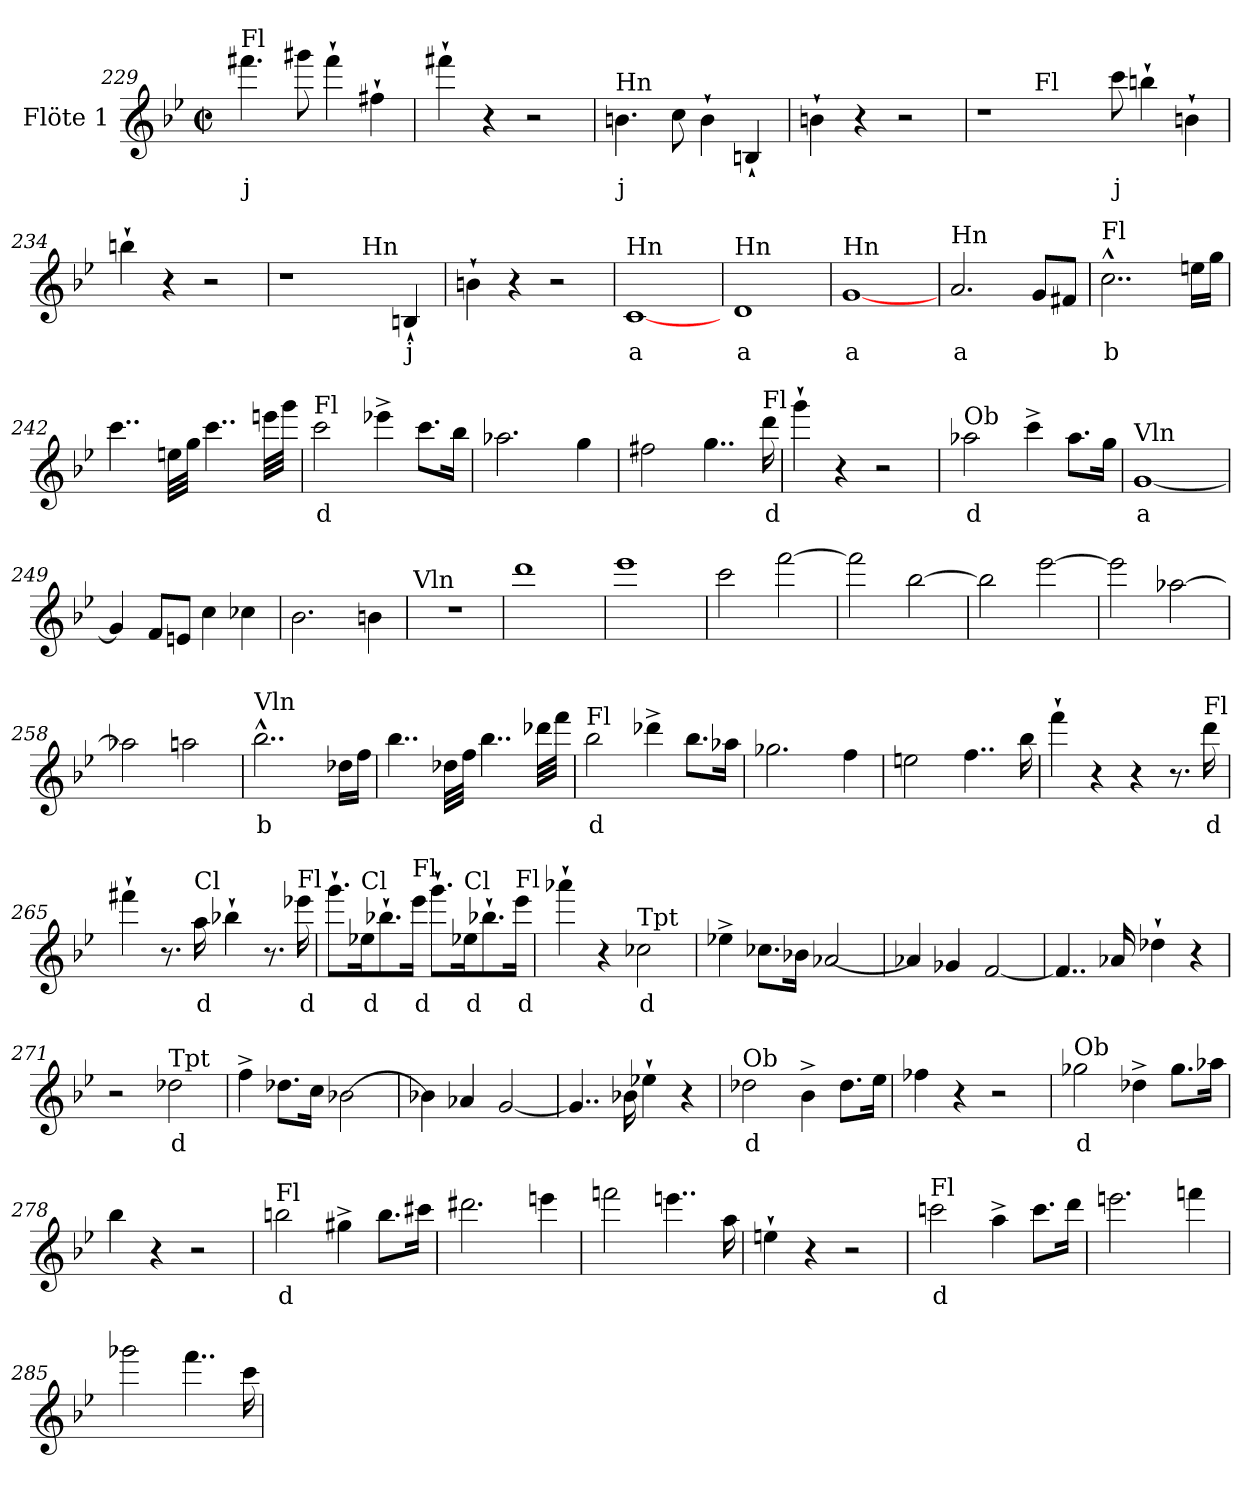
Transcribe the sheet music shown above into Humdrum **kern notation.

**kern	**text
*part1	*part1
*staff1	*staff1
*I"Flöte 1	*
*I'Fl. 1	*
*clefG2	*
*k[b-e-]	*
*M2/2	*
*met(c|)	*
=229	=229
!LO:TX:a:t=Fl	!
!	!LO:LY:color=#FF0000
4.fff#X	j
8ggg#X	.
4fff#`	.
4ff#X`	.
=230	=230
4fff#X`	.
4r	.
2r	.
=231	=231
!LO:TX:a:t=Hn	!
!	!LO:LY:color=#FF0000
4.b	j
8cc	.
4b`	.
4B`	.
=232	=232
4b`	.
4r	.
2r	.
=233	=233
*^	*
1r	4.ryy	.
!	!LO:TX:a:t=Fl	!
.	1ryy	.
!	!	!LO:LY:color=#FF0000
8ccc	.	j
4bbn`	.	.
4bn`	4ryy	.
*v	*v	*
=234	=234
4bbn`	.
4r	.
2r	.
=235	=235
*^	*
1r	2.ryy	.
!	!LO:TX:a:t=Hn	!
.	2ryy	.
!	!	!LO:LY:color=#FF0000
4B`	.	j
*v	*v	*
=236	=236
4b`	.
4r	.
2r	.
=237	=237
!LO:TX:a:t=Hn	!
!	!LO:LY:color=#FF0000
[1c	a
=238	=238
!LO:TX:a:t=Hn	!
!	!LO:LY:color=#FF0000
1d	a
=239	=239
!LO:TX:a:t=Hn	!
!	!LO:LY:color=#FF0000
[1g	a
=240	=240
!LO:TX:a:t=Hn	!
!	!LO:LY:color=#FF0000
2.a	a
8g/L	.
8f#X/J	.
=241	=241
!LO:TX:a:t=Fl	!
!	!LO:LY:color=#FF0000
2..cc^^	b
16een\LL	.
16gg\JJ	.
=242	=242
4..ccc	.
32een\LLL	.
32gg\JJJ	.
4..ccc	.
32eeen\LLL	.
32ggg\JJJ	.
=243	=243
!LO:TX:a:t=Fl	!
!	!LO:LY:color=#FF0000
2ccc	d
4eee-X^	.
8.ccc\L	.
16bb-\Jk	.
=244	=244
2.aa-X	.
4gg	.
=245	=245
2ff#X	.
4..gg	.
!LO:TX:a:t=Fl	!
!	!LO:LY:color=#FF0000
16ddd	d
=246	=246
4ggg`	.
4r	.
2r	.
=247	=247
!LO:TX:a:t=Ob	!
!	!LO:LY:color=#FF0000
2aa-X	d
4ccc^	.
8.aa-\L	.
16gg\Jk	.
=248	=248
!LO:TX:a:t=Vln	!
!	!LO:LY:color=#FF0000
[1g	a
=249	=249
4g]	.
8f/L	.
8en/J	.
4cc	.
4cc-X	.
=250	=250
2.b-	.
4bn	.
=251	=251
!LO:TX:a:t=Vln	!
1r	.
=252	=252
1ddd	.
=253	=253
1eee-	.
=254	=254
2ccc	.
[2fff	.
=255	=255
2fff]	.
[2bb-	.
=256	=256
2bb-]	.
[2eee-	.
=257	=257
2eee-]	.
[2aa-X	.
=258	=258
2aa-X]	.
2aan	.
=259	=259
!LO:TX:a:t=Vln	!
!	!LO:LY:color=#FF0000
2..bb-^^	b
16dd-X\LL	.
16ff\JJ	.
=260	=260
4..bb-	.
32dd-X\LLL	.
32ff\JJJ	.
4..bb-	.
32ddd-X\LLL	.
32fff\JJJ	.
=261	=261
!LO:TX:a:t=Fl	!
!	!LO:LY:color=#FF0000
2bb-	d
4ddd-X^	.
8.bb-\L	.
16aa-X\Jk	.
=262	=262
2.gg-X	.
4ff	.
=263	=263
2een	.
4..ff	.
16bb-	.
=264	=264
4fff`	.
4r	.
4r	.
8.r	.
!LO:TX:a:t=Fl	!
!	!LO:LY:color=#FF0000
16ddd	d
=265	=265
4fff#X`	.
8.r	.
!LO:TX:a:t=Cl	!
!	!LO:LY:color=#FF0000
16aa	d
4bb-X`	.
8.r	.
!LO:TX:a:t=Fl	!
!	!LO:LY:color=#FF0000
16eee-X	d
=266	=266
8.ggg`\L	.
!LO:TX:a:t=Cl	!
!	!LO:LY:color=#FF0000
16ee-X\K	d
8.bb-X`\	.
!LO:TX:a:t=Fl	!
!	!LO:LY:color=#FF0000
16eee-\Jk	d
8.ggg`\L	.
!LO:TX:a:t=Cl	!
!	!LO:LY:color=#FF0000
16ee-X\K	d
8.bb-X`\	.
!LO:TX:a:t=Fl	!
!	!LO:LY:color=#FF0000
16eee-\Jk	d
=267	=267
4aaa-X`	.
4r	.
!LO:TX:a:t=Tpt	!
!	!LO:LY:color=#FF0000
2cc-X	d
=268	=268
4ee-X^	.
8.cc-X\L	.
16b-X\Jk	.
[2a-X	.
=269	=269
4a-X]	.
4g-X	.
[2f	.
=270	=270
4..f]	.
16a-X	.
4dd-X`	.
4r	.
=271	=271
2r	.
!LO:TX:a:t=Tpt	!
!	!LO:LY:color=#FF0000
2dd-X	d
=272	=272
4ff^	.
8.dd-X\L	.
16cc\Jk	.
[2b-X	.
=273	=273
4b-X]	.
4a-X	.
[2g	.
=274	=274
4..g]	.
16b-X	.
4ee-X`	.
4r	.
=275	=275
!LO:TX:a:t=Ob	!
!	!LO:LY:color=#FF0000
2dd-X	d
4b-^	.
8.dd-\L	.
16ee-\Jk	.
=276	=276
4ff-X	.
4r	.
2r	.
=277	=277
!LO:TX:a:t=Ob	!
!	!LO:LY:color=#FF0000
2gg-X	d
4dd-X^	.
8.gg-\L	.
16aa-X\Jk	.
=278	=278
4bb-	.
4r	.
2r	.
=279	=279
!LO:TX:a:t=Fl	!
!	!LO:LY:color=#FF0000
2bbn	d
4gg#X^	.
8.bb\L	.
16ccc#X\Jk	.
=280	=280
2.ddd#X	.
4eeen	.
=281	=281
2fffn	.
4..eeen	.
16aa	.
=282	=282
4een`	.
4r	.
2r	.
=283	=283
!LO:TX:a:t=Fl	!
!	!LO:LY:color=#FF0000
2cccn	d
4aa^	.
8.ccc\L	.
16ddd\Jk	.
=284	=284
2.eeen	.
4fffn	.
=285	=285
2ggg-X	.
4..fff	.
16ccc	.
=	=
*-	*-
